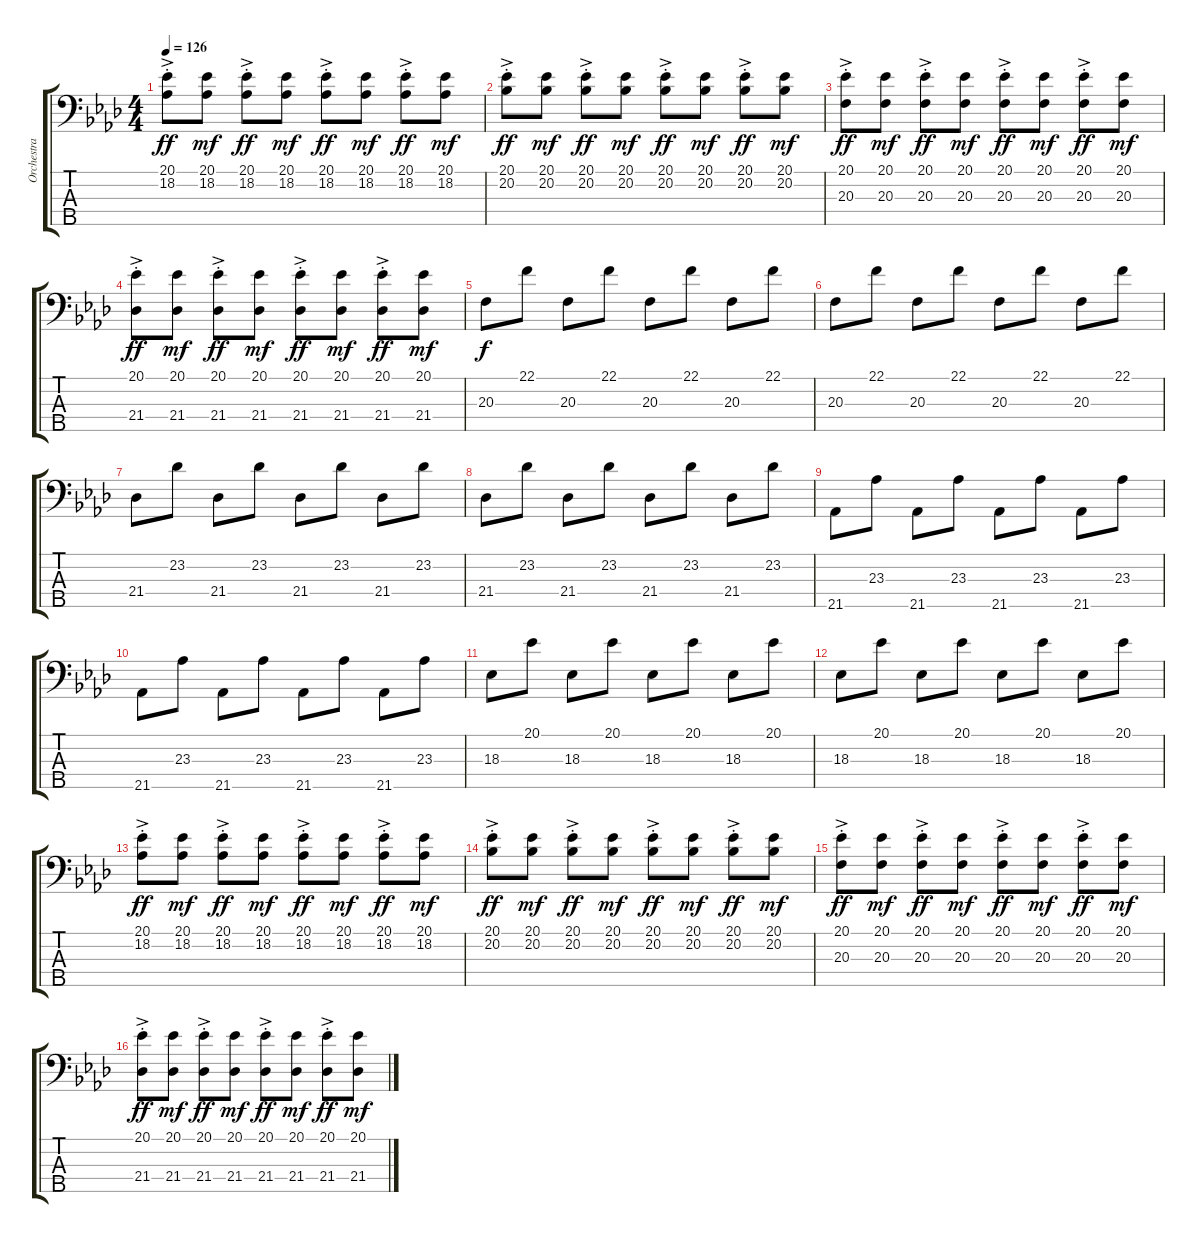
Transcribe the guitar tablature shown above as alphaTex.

\track ("Orchestra" "Orchestra") {instrument stringensemble1}
\staff {score tabs}
\tuning (G2 D2 A1 E1 B0) {hide}
\ts (4 4)
\tempo 126
\clef f4
\ks ab
(20.1{ac st} 18.2{ac st}).8{dy ff} (20.1 18.2).8{dy mf} (20.1{ac st} 18.2{ac st}).8{dy ff} (20.1 18.2).8{dy mf} (20.1{ac st} 18.2{ac st}).8{dy ff} (20.1 18.2).8{dy mf} (20.1{ac st} 18.2{ac st}).8{dy ff} (20.1 18.2).8{dy mf} |
(20.1{ac st} 20.2{ac st}).8{dy ff} (20.1 20.2).8{dy mf} (20.1{ac st} 20.2{ac st}).8{dy ff} (20.1 20.2).8{dy mf} (20.1{ac st} 20.2{ac st}).8{dy ff} (20.1 20.2).8{dy mf} (20.1{ac st} 20.2{ac st}).8{dy ff} (20.1 20.2).8{dy mf} |
(20.1{ac st} 20.3{ac st}).8{dy ff} (20.1 20.3).8{dy mf} (20.1{ac st} 20.3{ac st}).8{dy ff} (20.1 20.3).8{dy mf} (20.1{ac st} 20.3{ac st}).8{dy ff} (20.1 20.3).8{dy mf} (20.1{ac st} 20.3{ac st}).8{dy ff} (20.1 20.3).8{dy mf} |
(20.1{ac st} 21.4{ac st}).8{dy ff} (20.1 21.4).8{dy mf} (20.1{ac st} 21.4{ac st}).8{dy ff} (20.1 21.4).8{dy mf} (20.1{ac st} 21.4{ac st}).8{dy ff} (20.1 21.4).8{dy mf} (20.1{ac st} 21.4{ac st}).8{dy ff} (20.1 21.4).8{dy mf} |
20.3.8{dy f} 22.1.8 20.3.8 22.1.8 20.3.8 22.1.8 20.3.8 22.1.8 |
20.3.8 22.1.8 20.3.8 22.1.8 20.3.8 22.1.8 20.3.8 22.1.8 |
21.4.8 23.2.8 21.4.8 23.2.8 21.4.8 23.2.8 21.4.8 23.2.8 |
21.4.8 23.2.8 21.4.8 23.2.8 21.4.8 23.2.8 21.4.8 23.2.8 |
21.5.8 23.3.8 21.5.8 23.3.8 21.5.8 23.3.8 21.5.8 23.3.8 |
21.5.8 23.3.8 21.5.8 23.3.8 21.5.8 23.3.8 21.5.8 23.3.8 |
18.3.8 20.1.8 18.3.8 20.1.8 18.3.8 20.1.8 18.3.8 20.1.8 |
18.3.8 20.1.8 18.3.8 20.1.8 18.3.8 20.1.8 18.3.8 20.1.8 |
(20.1{ac st} 18.2{ac st}).8{dy ff} (20.1 18.2).8{dy mf} (20.1{ac st} 18.2{ac st}).8{dy ff} (20.1 18.2).8{dy mf} (20.1{ac st} 18.2{ac st}).8{dy ff} (20.1 18.2).8{dy mf} (20.1{ac st} 18.2{ac st}).8{dy ff} (20.1 18.2).8{dy mf} |
(20.1{ac st} 20.2{ac st}).8{dy ff} (20.1 20.2).8{dy mf} (20.1{ac st} 20.2{ac st}).8{dy ff} (20.1 20.2).8{dy mf} (20.1{ac st} 20.2{ac st}).8{dy ff} (20.1 20.2).8{dy mf} (20.1{ac st} 20.2{ac st}).8{dy ff} (20.1 20.2).8{dy mf} |
(20.1{ac st} 20.3{ac st}).8{dy ff} (20.1 20.3).8{dy mf} (20.1{ac st} 20.3{ac st}).8{dy ff} (20.1 20.3).8{dy mf} (20.1{ac st} 20.3{ac st}).8{dy ff} (20.1 20.3).8{dy mf} (20.1{ac st} 20.3{ac st}).8{dy ff} (20.1 20.3).8{dy mf} |
(20.1{ac st} 21.4{ac st}).8{dy ff} (20.1 21.4).8{dy mf} (20.1{ac st} 21.4{ac st}).8{dy ff} (20.1 21.4).8{dy mf} (20.1{ac st} 21.4{ac st}).8{dy ff} (20.1 21.4).8{dy mf} (20.1{ac st} 21.4{ac st}).8{dy ff} (20.1 21.4).8{dy mf}
